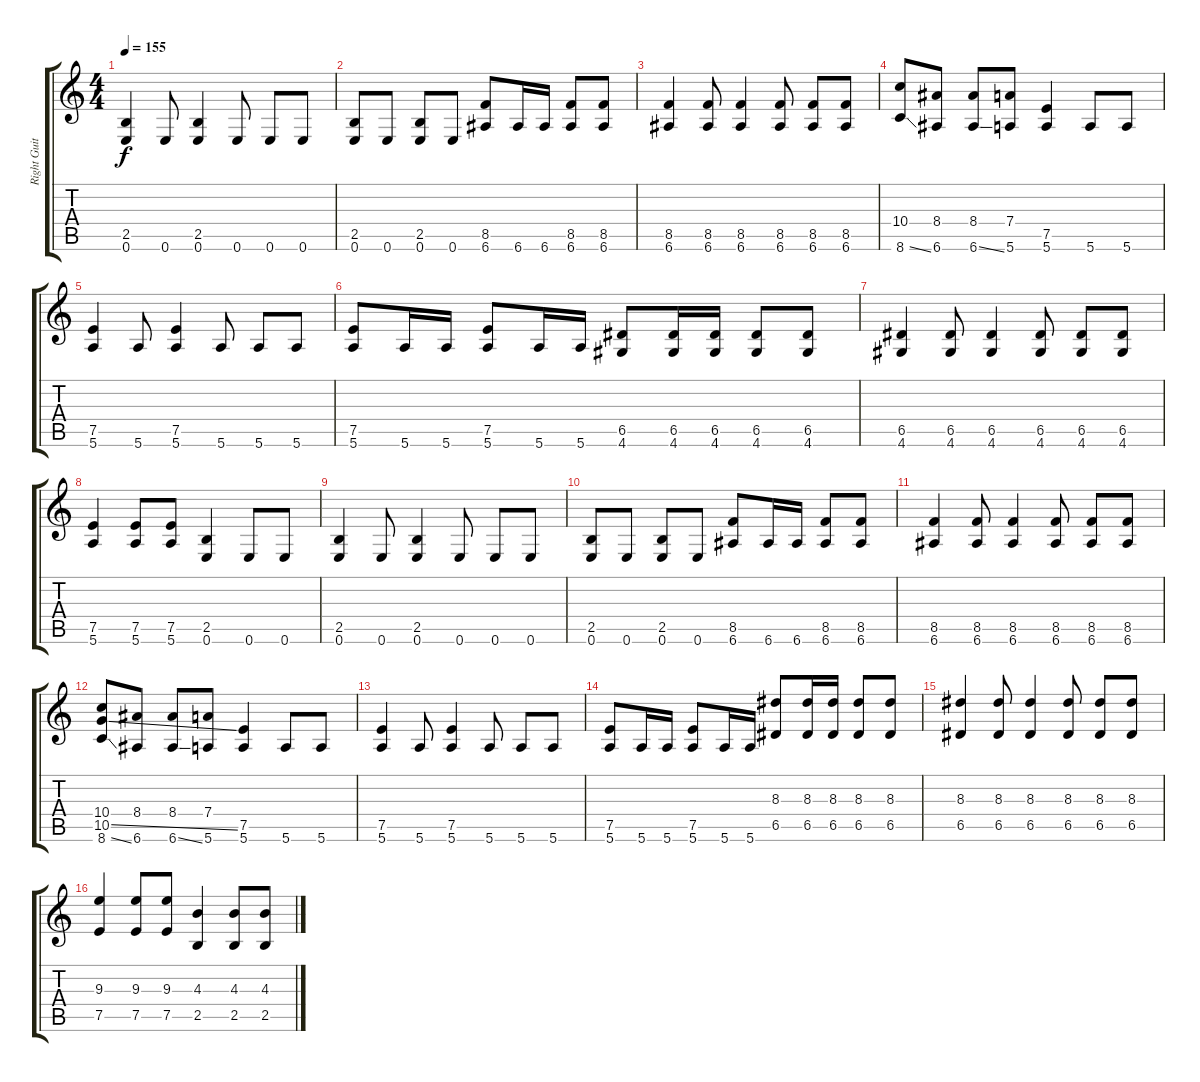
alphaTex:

\track ("Right Guitar" "Right Guit") {instrument overdrivenguitar}
\staff {score tabs}
\tuning (E4 B3 G3 D3 A2 E2) {hide}
\ts (4 4)
\tempo 155
\clef g2
\ks c
(2.5 0.6).4{dy f} 0.6.8 (2.5 0.6).4 0.6.8 0.6.8 0.6.8 |
(2.5 0.6).8 0.6.8 (2.5 0.6).8 0.6.8 (8.5 6.6).8 6.6.16 6.6.16 (8.5 6.6).8 (8.5 6.6).8 |
(8.5 6.6).4 (8.5 6.6).8 (8.5 6.6).4 (8.5 6.6).8 (8.5 6.6).8 (8.5 6.6).8 |
(10.4 8.6{ss}).8 (8.4 6.6).8 (8.4 6.6{ss}).8 (7.4 5.6).8 (7.5 5.6).4 5.6.8 5.6.8 |
(7.5 5.6).4 5.6.8 (7.5 5.6).4 5.6.8 5.6.8 5.6.8 |
(7.5 5.6).8 5.6.16 5.6.16 (7.5 5.6).8 5.6.16 5.6.16 (6.5 4.6).8 (6.5 4.6).16 (6.5 4.6).16 (6.5 4.6).8 (6.5 4.6).8 |
(6.5 4.6).4 (6.5 4.6).8 (6.5 4.6).4 (6.5 4.6).8 (6.5 4.6).8 (6.5 4.6).8 |
(7.5 5.6).4 (7.5 5.6).8 (7.5 5.6).8 (2.5 0.6).4 0.6.8 0.6.8 |
(2.5 0.6).4 0.6.8 (2.5 0.6).4 0.6.8 0.6.8 0.6.8 |
(2.5 0.6).8 0.6.8 (2.5 0.6).8 0.6.8 (8.5 6.6).8 6.6.16 6.6.16 (8.5 6.6).8 (8.5 6.6).8 |
(8.5 6.6).4 (8.5 6.6).8 (8.5 6.6).4 (8.5 6.6).8 (8.5 6.6).8 (8.5 6.6).8 |
(10.4 10.5{ss} 8.6{ss}).8 (8.4 6.6).8 (8.4 6.6{ss}).8 (7.4 5.6).8 (7.5 5.6).4 5.6.8 5.6.8 |
(7.5 5.6).4 5.6.8 (7.5 5.6).4 5.6.8 5.6.8 5.6.8 |
(7.5 5.6).8 5.6.16 5.6.16 (7.5 5.6).8 5.6.16 5.6.16 (8.3 6.5).8 (8.3 6.5).16 (8.3 6.5).16 (8.3 6.5).8 (8.3 6.5).8 |
(8.3 6.5).4 (8.3 6.5).8 (8.3 6.5).4 (8.3 6.5).8 (8.3 6.5).8 (8.3 6.5).8 |
(9.3 7.5).4 (9.3 7.5).8 (9.3 7.5).8 (4.3 2.5).4 (4.3 2.5).8 (4.3 2.5).8
